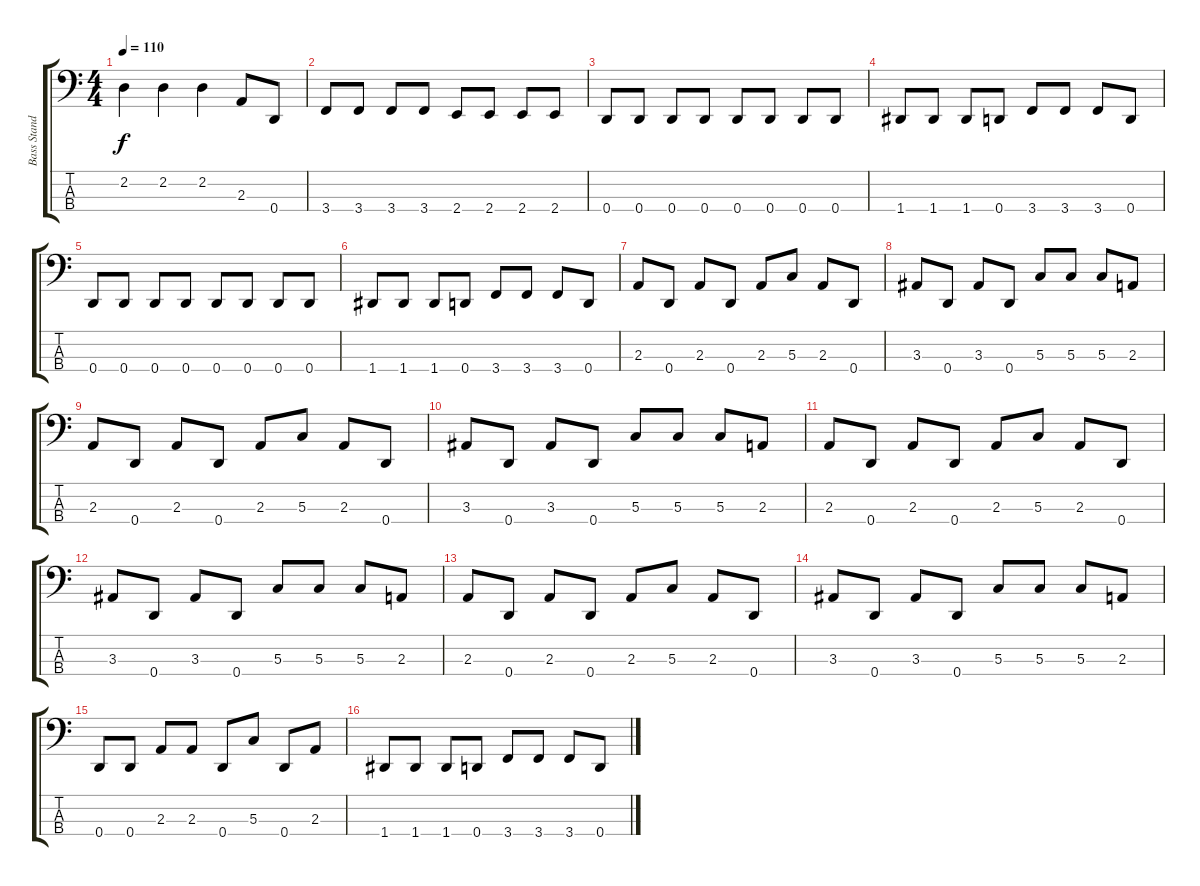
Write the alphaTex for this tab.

\track ("Bass Standard" "Bass Stand") {instrument slapbass2}
\staff {score tabs}
\tuning (F2 C2 G1 D1) {hide}
\ts (4 4)
\tempo 110
\clef f4
\ks c
2.2.4{dy f} 2.2.4 2.2.4 2.3.8 0.4.8 |
3.4.8 3.4.8 3.4.8 3.4.8 2.4.8 2.4.8 2.4.8 2.4.8 |
0.4.8 0.4.8 0.4.8 0.4.8 0.4.8 0.4.8 0.4.8 0.4.8 |
1.4.8 1.4.8 1.4.8 0.4.8 3.4.8 3.4.8 3.4.8 0.4.8 |
0.4.8 0.4.8 0.4.8 0.4.8 0.4.8 0.4.8 0.4.8 0.4.8 |
1.4.8 1.4.8 1.4.8 0.4.8 3.4.8 3.4.8 3.4.8 0.4.8 |
2.3.8 0.4.8 2.3.8 0.4.8 2.3.8 5.3.8 2.3.8 0.4.8 |
3.3.8 0.4.8 3.3.8 0.4.8 5.3.8 5.3.8 5.3.8 2.3.8 |
2.3.8 0.4.8 2.3.8 0.4.8 2.3.8 5.3.8 2.3.8 0.4.8 |
3.3.8 0.4.8 3.3.8 0.4.8 5.3.8 5.3.8 5.3.8 2.3.8 |
2.3.8 0.4.8 2.3.8 0.4.8 2.3.8 5.3.8 2.3.8 0.4.8 |
3.3.8 0.4.8 3.3.8 0.4.8 5.3.8 5.3.8 5.3.8 2.3.8 |
2.3.8 0.4.8 2.3.8 0.4.8 2.3.8 5.3.8 2.3.8 0.4.8 |
3.3.8 0.4.8 3.3.8 0.4.8 5.3.8 5.3.8 5.3.8 2.3.8 |
0.4.8 0.4.8 2.3.8 2.3.8 0.4.8 5.3.8 0.4.8 2.3.8 |
1.4.8 1.4.8 1.4.8 0.4.8 3.4.8 3.4.8 3.4.8 0.4.8
